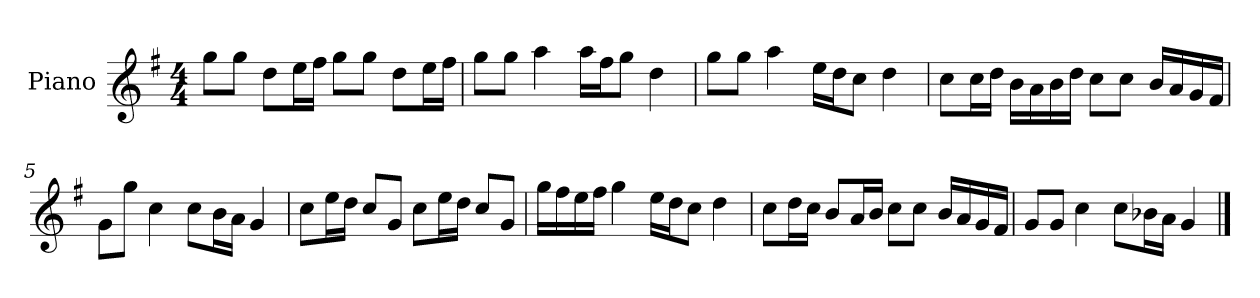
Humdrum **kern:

**kern
*part1
*staff1
*I"Piano
*I'P-no
*clefG2
*k[f#]
*M4/4
*MM90
=1
8gg\L
8gg\J
8dd\L
16ee\L
16ff#\JJ
8gg\L
8gg\J
8dd\L
16ee\L
16ff#\JJ
=2
8gg\L
8gg\J
4aa\
16aa\LL
16ff#\J
8gg\J
4dd\
=3
8gg\L
8gg\J
4aa\
16ee\LL
16dd\J
8cc\J
4dd\
=4
8cc\L
16cc\L
16dd\JJ
16b\LL
16a\
16b\
16dd\JJ
8cc\L
8cc\J
16b/LL
16a/
16g/
16f#/JJ
!!LO:LB:g=z
=5
8g\L
8gg\J
4cc\
8cc\L
16b\L
16a\JJ
4g/
=6
8cc\L
16ee\L
16dd\JJ
8cc/L
8g/J
8cc\L
16ee\L
16dd\JJ
8cc/L
8g/J
=7
16gg\LL
16ff#\
16ee\
16ff#\JJ
4gg\
16ee\LL
16dd\J
8cc\J
4dd\
=8
8cc\L
16dd\L
16cc\JJ
8b/L
16a/L
16b/JJ
8cc\L
8cc\J
16b/LL
16a/
16g/
16f#/JJ
!!LO:LB:g=z
=9
8g/L
8g/J
4cc\
8cc\L
16b-X\L
16a\JJ
4g/
==
*-
